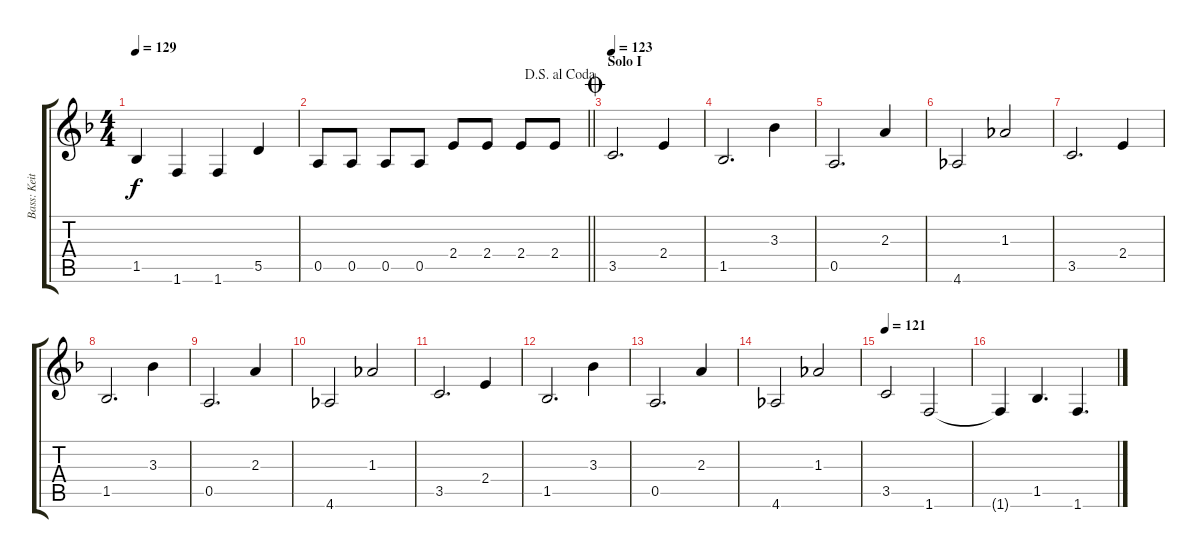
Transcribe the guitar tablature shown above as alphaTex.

\track ("Bass: Keith" "Bass: Keit") {instrument electricbassfinger}
\staff {score tabs}
\tuning (E4 B3 G3 D3 A2 E2) {hide}
\ts (4 4)
\tempo 129
\clef g2
\ks f
1.5.4{dy f} 1.6.4 1.6.4 5.5.4 |
\jump dalsegnoalcoda
\barLineRight lightlight
0.5.8 0.5.8 0.5.8 0.5.8 2.4.8 2.4.8 2.4.8 2.4.8 |
\section ("" "Solo I")
\jump coda
\tempo 123
3.5.2{d} 2.4.4 |
1.5.2{d} 3.3.4 |
0.5.2{d} 2.3.4 |
4.6.2 1.3.2 |
3.5.2{d} 2.4.4 |
1.5.2{d} 3.3.4 |
0.5.2{d} 2.3.4 |
4.6.2 1.3.2 |
3.5.2{d} 2.4.4 |
1.5.2{d} 3.3.4 |
0.5.2{d} 2.3.4 |
4.6.2 1.3.2 |
\tempo 121
3.5.2 1.6.2 |
1.6{t}.4 1.5.4{d} 1.6.4{d}
